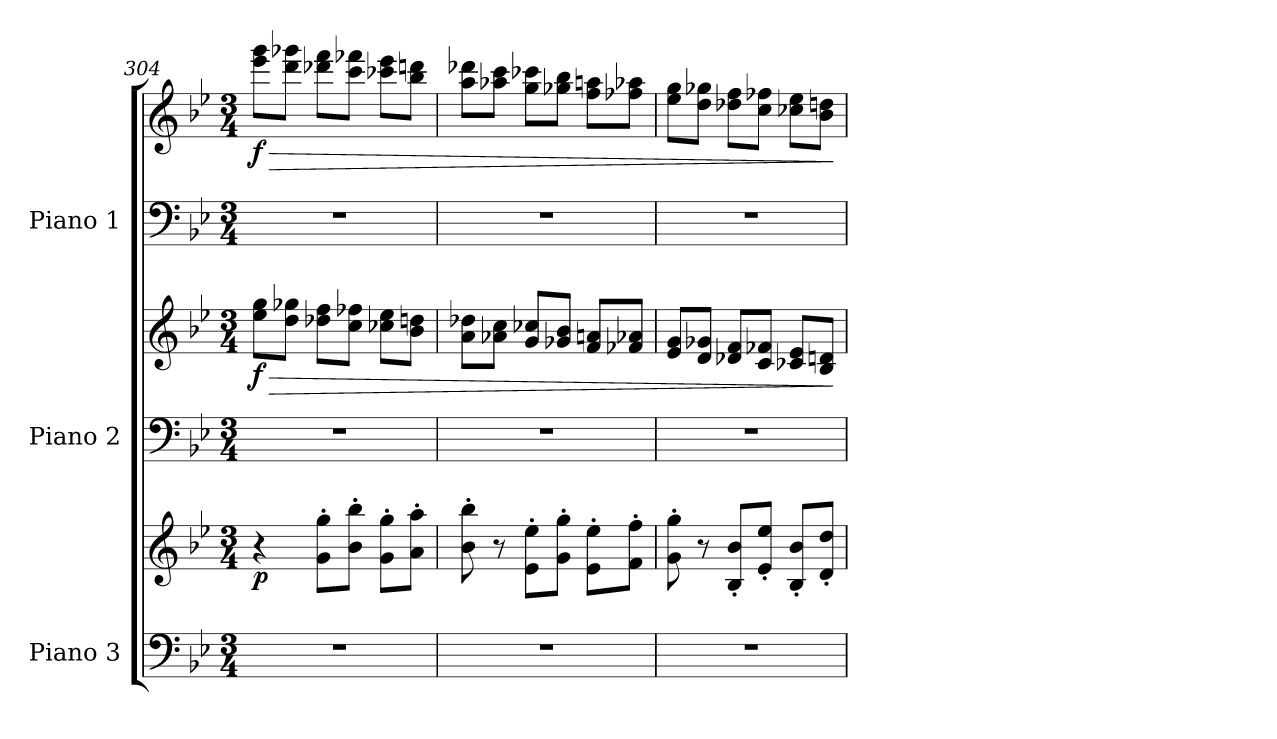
**kern	**kern	**dynam	**kern	**kern	**dynam	**kern	**kern	**dynam
*part3	*part3	*part3	*part2	*part2	*part2	*part1	*part1	*part1
*staff6	*staff5	*staff5/6	*staff4	*staff3	*staff3/4	*staff2	*staff1	*staff1/2
*I"Piano 3	*	*	*I"Piano 2	*	*	*I"Piano 1	*	*
*I'Pno. 3	*	*	*I'Pno. 2	*	*	*I'Pno. 1	*	*
*clefF4	*clefG2	*	*clefF4	*clefG2	*	*clefF4	*clefG2	*
*k[b-e-]	*k[b-e-]	*	*k[b-e-]	*k[b-e-]	*	*k[b-e-]	*k[b-e-]	*
*M3/4	*M3/4	*	*M3/4	*M3/4	*	*M3/4	*M3/4	*
=304	=304	=304	=304	=304	=304	=304	=304	=304
!	!	!LO:DY:b	!	!	!LO:HP:b	!	!	!LO:HP:b
!	!	!	!	!	!LO:DY:n=1:b	!	!	!LO:DY:n=1:b
2.r	4r	p	2.r	8ee-\ 8gg\L	> f	2.r	8eee-\ 8ggg\L	> f
.	.	.	.	8dd\ 8gg-X\J	.	.	8ddd\ 8ggg-X\J	.
.	8g\' 8gg\'L	.	.	8dd-X\ 8ff\L	.	.	8ddd-X\ 8fff\L	.
.	8b-\' 8bb-\'J	.	.	8cc\ 8ff-X\J	.	.	8ccc\ 8fff-X\J	.
.	8g\' 8gg\'L	.	.	8cc-X\ 8ee-\L	.	.	8ccc-X\ 8eee-\L	.
.	8a\' 8aa\'J	.	.	8b-\ 8ddn\J	.	.	8bb-\ 8dddn\J	.
=305	=305	=305	=305	=305	=305	=305	=305	=305
2.r	8b-\' 8bb-\'	.	2.r	8a\ 8dd-X\L	.	2.r	8aa\ 8ddd-X\L	.
.	8r	.	.	8a-X\ 8cc\J	.	.	8aa-X\ 8ccc\J	.
.	8e-\' 8ee-\'L	.	.	8g/ 8cc-X/L	.	.	8gg\ 8ccc-X\L	.
.	8g\' 8gg\'J	.	.	8g-X/ 8b-/J	.	.	8gg-X\ 8bb-\J	.
.	8e-\' 8ee-\'L	.	.	8f/ 8an/L	.	.	8ff\ 8aan\L	.
.	8f\' 8ff\'J	.	.	8f-X/ 8a-X/J	.	.	8ff-X\ 8aa-X\J	.
!!LO:LB:g=z
=306	=306	=306	=306	=306	=306	=306	=306	=306
2.r	8g\' 8gg\'	.	2.r	8e-/ 8g/L	.	2.r	8ee-\ 8gg\L	.
.	8r	.	.	8d/ 8g-X/J	.	.	8dd\ 8gg-X\J	.
.	8B-/' 8b-/'L	.	.	8d-X/ 8f/L	.	.	8dd-X\ 8ff\L	.
.	8e-/' 8ee-/'J	.	.	8c/ 8f-X/J	.	.	8cc\ 8ff-X\J	.
.	8B-/' 8b-/'L	.	.	8c-X/ 8e-/L	.	.	8cc-X\ 8ee-\L	.
.	8d/' 8dd/'J	.	.	8B-/ 8dn/J	.	.	8b-\ 8ddn\J	.
.	.	.	.	.	]	.	.	]
=	=	=	=	=	=	=	=	=
*-	*-	*-	*-	*-	*-	*-	*-	*-
